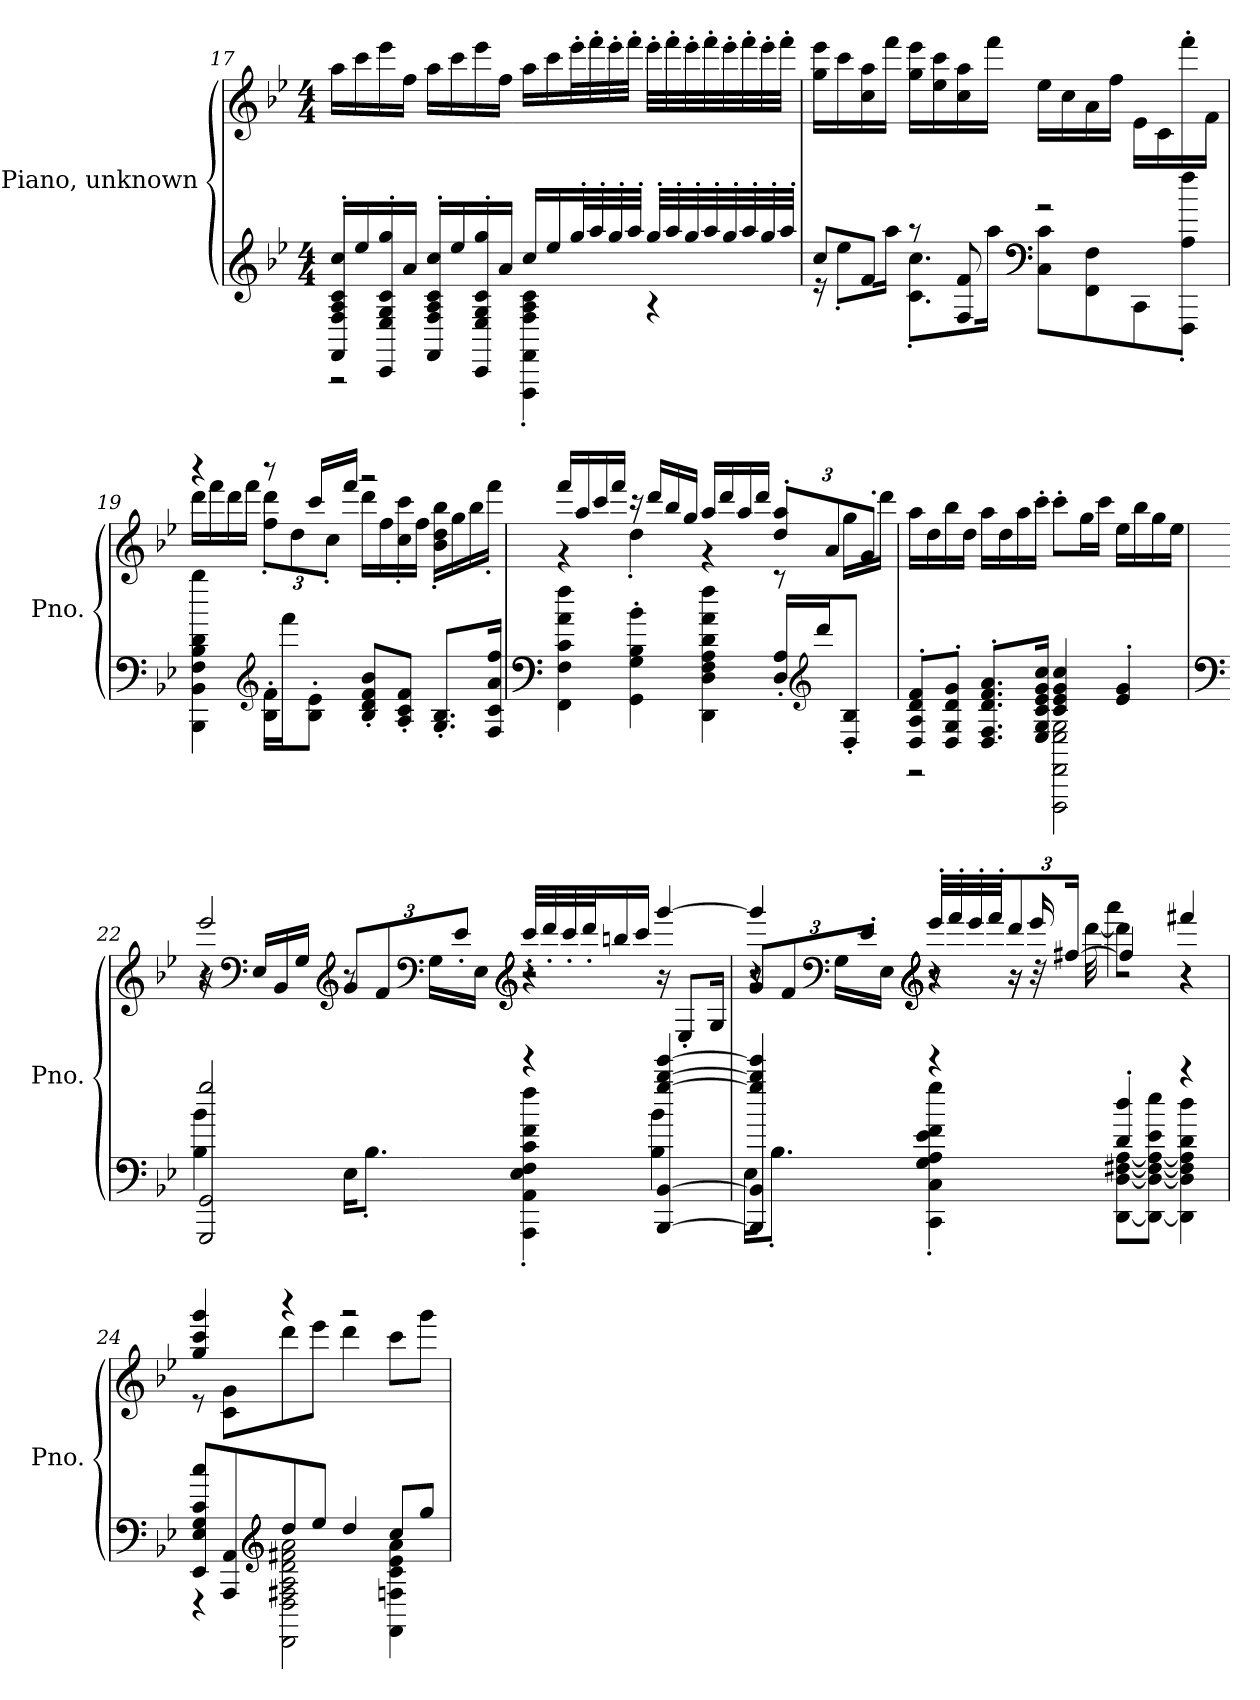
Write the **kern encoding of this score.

**kern	**kern
*part1	*part1
*staff2	*staff1
*I"Piano, unknown	*
*I'Pno.	*
!!LO:LB:g=z
*clefG2	*clefG2
*k[b-e-]	*k[b-e-]
*M4/4	*M4/4
=17	=17
*^	*
16FF/' 16F/' 16A/' 16c/' 16cc/'LL	2r	16aa\LL
16ee-/	.	16ccc\
16CC/' 16E-/' 16G/' 16c/' 16gg/'	.	16eee-\
16a/JJ	.	16ff\JJ
16FF/' 16F/' 16A/' 16c/' 16cc/'LL	.	16aa\LL
16ee-/	.	16ccc\
16CC/' 16E-/' 16G/' 16c/' 16gg/'	.	16eee-\
16a/JJ	.	16ff\JJ
16cc/LL	4FFF\' 4FF\' 4F\' 4A\' 4c\'	16aa\LL
16ee-/	.	16ccc\
32gg'/L	.	32eee-'\L
32aa'/	.	32fff'\
32gg'/	.	32eee-'\
32aa'/JJJ	.	32fff'\JJJ
32gg'/LLL	4r	32eee-'\LLL
32aa'/	.	32fff'\
32gg'/	.	32eee-'\
32aa'/	.	32fff'\
32gg'/	.	32eee-'\
32aa'/	.	32fff'\
32gg'/	.	32eee-'\
32aa'/JJJ	.	32fff'\JJJ
!!LO:LB:g=z
=18	=18	=18
8cc/L	16r	16gg\ 16eee-\LL
.	8ee-'\L	16ccc\
8f/J	.	16cc\ 16aa\
.	16aa\Jk	16fff\JJ
8r	8.c\' 8.cc\'L	16gg\ 16eee-\LL
.	.	16ee-\ 16ccc\
8F/ 8f/	.	16cc\ 16aa\
.	16aa\Jk	16fff\JJ
*clefF4	*	*
2r	8C\ 8c\L	16ee-\LL
.	.	16cc\
.	8FF\ 8F\	16a\
.	.	16ff\JJ
.	8CC\	16e-\LL
.	.	16c\
.	8FFF\' 8A\' 8ff\'J	16fff'\
.	.	16f\JJ
*v	*v	*
=19	=19
*	*^
4BBB-\ 4BB-\ 4F\ 4B-\ 4d\ 4bb-\	4r	16ddd\LL
.	.	16fff\
.	.	16ddd\
.	.	16fff\JJ
*clefG2	*	*
*	*	*Xbrackettup
16B-\' 16f\'LL	8r	12ff\' 12ddd\'L
16fff\J	.	.
.	.	12dd\
8B-\' 8e-\'J	16ccc/LL	.
.	.	12cc'\J
.	16fff/JJ	.
8B-/' 8d/' 8f/' 8b-/'L	2r	16ddd\LL
.	.	16ff\
8A/' 8c/' 8f/'J	.	16cc\' 16ccc\'
.	.	16ff\JJ
8.G/' 8.B-/'L	.	16b-\' 16dd\' 16bb-\'LL
.	.	16gg\
.	.	16bb-\
16F/ 16c/ 16a/ 16ff/Jk	.	16fff'\JJ
!!LO:LB:g=z	!!
=20	=20	=20
*clefF4	*	*
4FF\ 4F\ 4c\ 4a\ 4ff\	16fff/LL	4r
.	16aa/	.
.	16ccc/	.
.	16fff/JJ	.
4GG\' 4G\' 4B-\' 4b-\'	16r	4dd'\
.	16ddd/LL	.
.	16bb-/	.
.	16gg/JJ	.
4DD\ 4D\ 4F\ 4A\ 4d\ 4a\ 4ff\	16aa/LL	4r
.	16ddd/	.
.	16aa/	.
.	16ddd/JJ	.
16D/' 16A/'LL	12dd/' 12aa/'L	8r
*clefG2	*	*
16ddd/J	.	.
.	12a/	.
8D/' 8B-/'J	.	16gg\LL
.	12g'/J	.
.	.	16ddd\JJ
*	*v	*v
=21	=21
*^	*
8D/' 8A/' 8d/' 8f/'L	2r	16aa\LL
.	.	16dd\
8D/' 8G/' 8d/' 8g/'J	.	16bb-\
.	.	16dd\JJ
8.D/' 8.F/' 8.d/' 8.f/' 8.a/'L	.	16aa\LL
.	.	16dd\
.	.	16aa\
16E-/ 16G/ 16c/ 16e-/ 16g/ 16cc/Jk	.	16ccc'\JJ
4c/ 4e-/ 4g/ 4cc/	2FFF\ 2FF\ 2E-\ 2G\	8ccc'\L
.	.	16gg\L
.	.	16ccc\JJ
4e-/' 4g/'	.	16ee-\LL
.	.	16bb-\
.	.	16gg\
.	.	16ee-\JJ
!!LO:LB:g=z
=22	=22	=22
*clefF4	*	*
*	*	*^
*	*	*	*^
2GGG/ 2GG/ 2gg/	4B-\ 4b-\	2eee-/	16r	4r
*	*	*clefF4	*	*
.	.	.	16E-/LL	.
.	.	.	16BB-/	.
.	.	.	16G/JJ	.
*	*	*clefG2	*	*
.	16E-\KL	.	12g/L	8r
.	8.B-'\J	.	.	.
.	.	.	12f/	.
*	*	*clefF4	*	*
.	.	.	.	16G\LL
.	.	.	12e-'/J	.
.	.	.	.	16E-\JJ
*	*	*clefG2	*	*
4r	4AAA\' 4AA\' 4E-\' 4F\' 4c\' 4f\' 4ff\'	4r	32ccc'/LLL	2r
.	.	.	32ddd'/	.
.	.	.	32ccc'/	.
.	.	.	32ddd'/J	.
.	.	.	16bbn/	.
.	.	.	16ccc/JJ	.
[4BBB-/ [4BB-/ [4gg/ [4bb-/ [4eee-/	4B-\ 4b-\	[4ggg/	16r	.
.	.	.	8E-'/L	.
.	.	.	16G/Jk	.
!!LO:LB:g=z
=23	=23	=23	=23	=23
*	*	*	*	*^
4BBB-/] 4BB-/] 4gg/] 4bb-/] 4eee-/]	16E-\KL	4ggg/]	4r	12g/L	8r
.	8.B-'\J	.	.	.	.
.	.	.	.	12f/	.
*	*	*clefF4	*	*	*
.	.	.	.	.	16G\LL
.	.	.	.	12e-'/J	.
.	.	.	.	.	16E-\JJ
*	*	*clefG2	*	*	*
4r	4CC\' 4C\' 4G\' 4A\' 4e-\' 4f\' 4gg\'	8r	8r	32eee-'/LLL	4r
.	.	.	.	32fff'/	.
.	.	.	.	32eee-'/	.
.	.	.	.	32fff'/JJ	.
.	.	16r	16r	12ddd/	.
.	.	16eee-/	32r	.	.
.	.	.	.	[24ff#X/Jk	.
.	.	.	[32ddd\	.	.
4d/' 4dd/'	[8DD\ [8D\ [8F#X\ [8A\L	2r	4ddd\]	4ff#/]	4aaa\
.	8DD\_ 8D\_ 8F#\_ 8A\_ 8e-\ 8ee-\J	.	.	.	.
4r	4DD\] 4D\] 4F#\] 4A\] 4d\ 4dd\	.	4r	4fff#X/	4r
*	*	*	*v	*v	*v
=24	=24	=24	=24
8EE-/ 8E-/ 8G/ 8c/ 8cc/L	4r	4gg/ 4ccc/ 4ggg/	8r
8AAA/ 8AA/	.	.	8c\ 8g\L
*clefG2	*	*	*
8dd/	2DD\ 2D\ 2F#X\ 2A\ 2d\ 2f#X\ 2a\	4r	8ddd\
8ee-/J	.	.	8eee-\J
4dd/	.	2r	4ddd\
8cc/L	4FF\ 4Fn\ 4c\ 4e-\ 4a\	.	8ccc\L
8gg/J	.	.	8ggg\J
*v	*v	*	*
*	*v	*v
=	=
*-	*-
